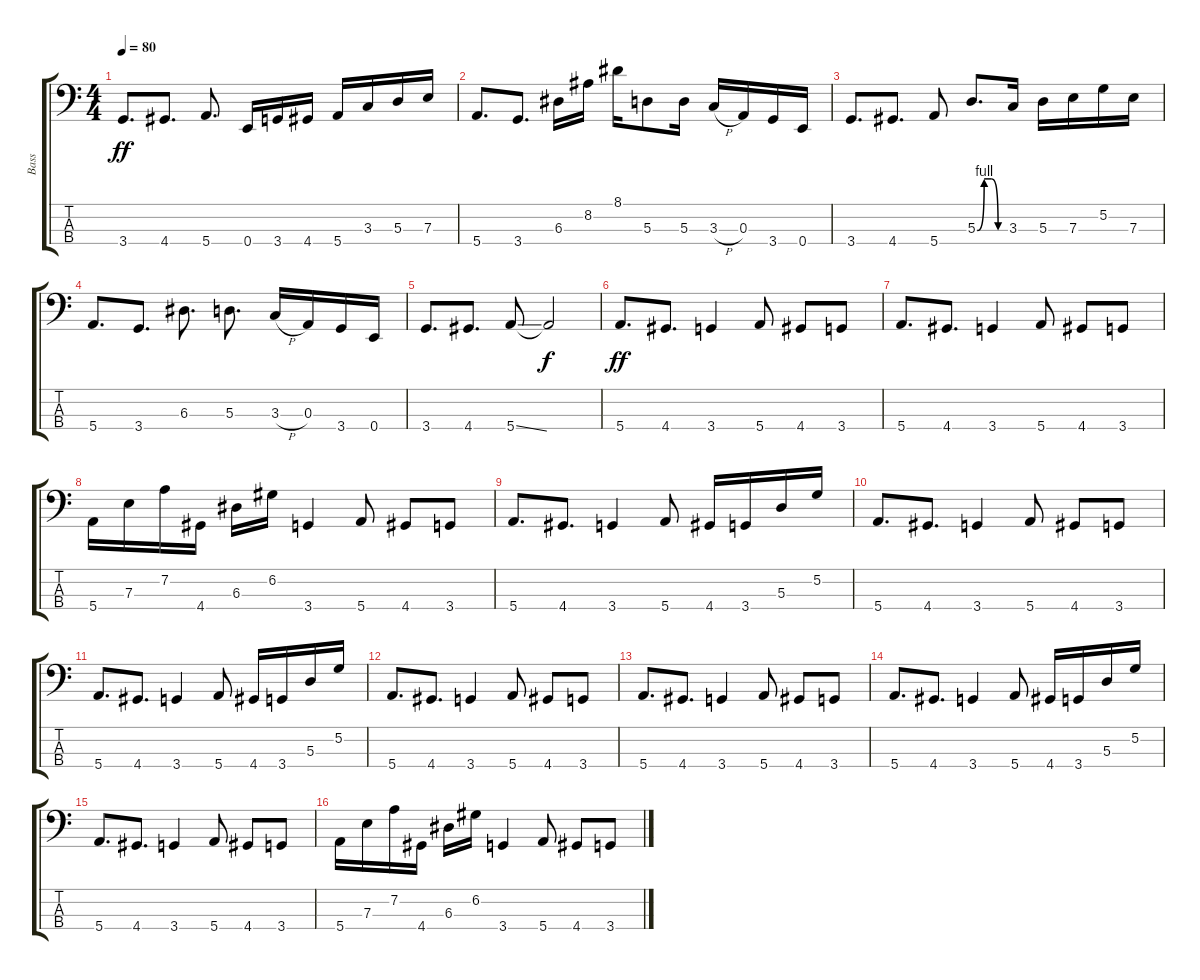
\track ("Bass" "Bass") {instrument electricbasspick}
\staff {score tabs}
\tuning (G2 D2 A1 E1) {hide}
\ts (4 4)
\tempo 80
\clef f4
\ks c
3.4.8{d dy ff} 4.4.8{d} 5.4.8{d} 0.4.16 3.4.16 4.4.16 5.4.16 3.3.16 5.3.16 7.3.16 |
5.4.8{d} 3.4.8{d} 6.3.16 8.2.16 8.1.16 5.3.8 5.3.16 3.3{h}.16 0.3.16 3.4.16 0.4.16 |
3.4.8{d} 4.4.8{d} 5.4.8 5.3{be (custom 0 0 15 4 30 4 45 0 60 0)}.8{d} 3.3.16 5.3.16 7.3.16 5.2.16 7.3.16 |
5.4.8{d} 3.4.8{d} 6.3.8{d} 5.3.8{d} 3.3{h}.16 0.3.16 3.4.16 0.4.16 |
3.4.8{d} 4.4.8{d} 5.4{ss}.8 5.4{t}.2{dy f} |
5.4.8{d dy ff} 4.4.8{d} 3.4.4 5.4.8 4.4.8 3.4.8 |
5.4.8{d} 4.4.8{d} 3.4.4 5.4.8 4.4.8 3.4.8 |
5.4.16 7.3.16 7.2.16 4.4.16 6.3.16 6.2.16 3.4.4 5.4.8 4.4.8 3.4.8 |
5.4.8{d} 4.4.8{d} 3.4.4 5.4.8 4.4.16 3.4.16 5.3.16 5.2.16 |
5.4.8{d} 4.4.8{d} 3.4.4 5.4.8 4.4.8 3.4.8 |
5.4.8{d} 4.4.8{d} 3.4.4 5.4.8 4.4.16 3.4.16 5.3.16 5.2.16 |
5.4.8{d} 4.4.8{d} 3.4.4 5.4.8 4.4.8 3.4.8 |
5.4.8{d} 4.4.8{d} 3.4.4 5.4.8 4.4.8 3.4.8 |
5.4.8{d} 4.4.8{d} 3.4.4 5.4.8 4.4.16 3.4.16 5.3.16 5.2.16 |
5.4.8{d} 4.4.8{d} 3.4.4 5.4.8 4.4.8 3.4.8 |
5.4.16 7.3.16 7.2.16 4.4.16 6.3.16 6.2.16 3.4.4 5.4.8 4.4.8 3.4.8
